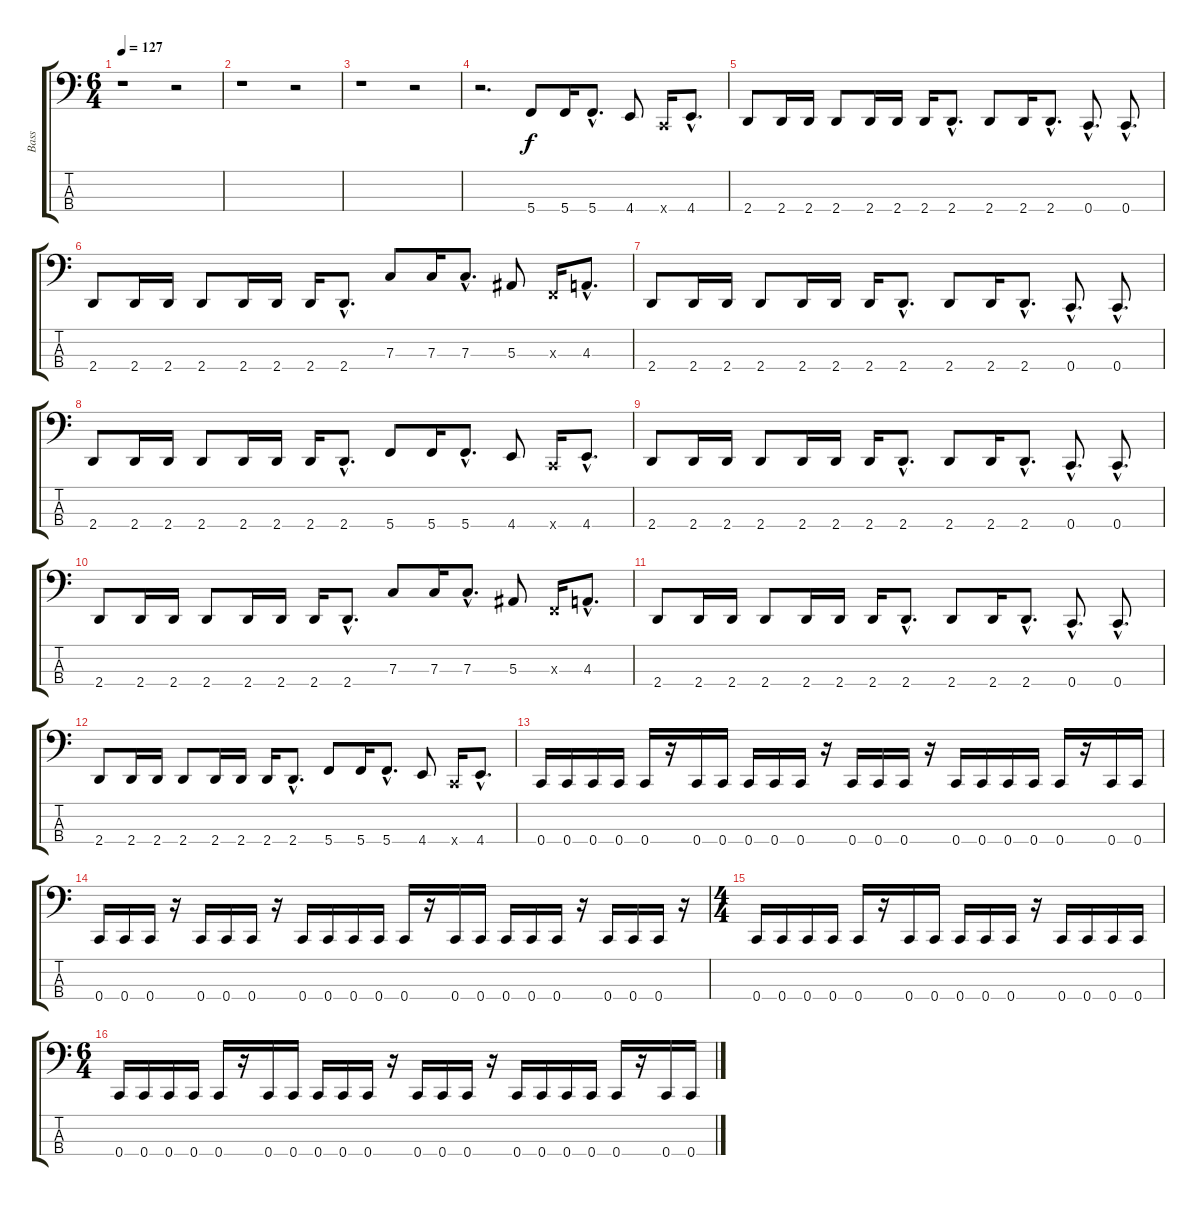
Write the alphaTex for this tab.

\track ("Bass" "Bass") {instrument electricbassfinger}
\staff {score tabs}
\tuning (Eb2 Bb1 F1 C1) {hide}
\ts (6 4)
\tempo 127
\clef f4
\ks c
r.1{dy f instrument electricbassfinger} r.2 |
r.1 r.2 |
r.1 r.2 |
r.2{d} 5.4.8 5.4.16 5.4{hac}.8{d} 4.4.8 0.4{x}.16 4.4{hac}.8{d} |
\section ("" "")
2.4.8 2.4.16 2.4.16 2.4.8 2.4.16 2.4.16 2.4.16 2.4{hac}.8{d} 2.4.8 2.4.16 2.4{hac}.8{d} 0.4{hac}.8{d} 0.4{hac}.8{d} |
2.4.8 2.4.16 2.4.16 2.4.8 2.4.16 2.4.16 2.4.16 2.4{hac}.8{d} 7.3.8 7.3.16 7.3{hac}.8{d} 5.3.8 0.3{x}.16 4.3{hac}.8{d} |
2.4.8 2.4.16 2.4.16 2.4.8 2.4.16 2.4.16 2.4.16 2.4{hac}.8{d} 2.4.8 2.4.16 2.4{hac}.8{d} 0.4{hac}.8{d} 0.4{hac}.8{d} |
2.4.8 2.4.16 2.4.16 2.4.8 2.4.16 2.4.16 2.4.16 2.4{hac}.8{d} 5.4.8 5.4.16 5.4{hac}.8{d} 4.4.8 0.4{x}.16 4.4{hac}.8{d} |
2.4.8 2.4.16 2.4.16 2.4.8 2.4.16 2.4.16 2.4.16 2.4{hac}.8{d} 2.4.8 2.4.16 2.4{hac}.8{d} 0.4{hac}.8{d} 0.4{hac}.8{d} |
2.4.8 2.4.16 2.4.16 2.4.8 2.4.16 2.4.16 2.4.16 2.4{hac}.8{d} 7.3.8 7.3.16 7.3{hac}.8{d} 5.3.8 0.3{x}.16 4.3{hac}.8{d} |
2.4.8 2.4.16 2.4.16 2.4.8 2.4.16 2.4.16 2.4.16 2.4{hac}.8{d} 2.4.8 2.4.16 2.4{hac}.8{d} 0.4{hac}.8{d} 0.4{hac}.8{d} |
2.4.8 2.4.16 2.4.16 2.4.8 2.4.16 2.4.16 2.4.16 2.4{hac}.8{d} 5.4.8 5.4.16 5.4{hac}.8{d} 4.4.8 0.4{x}.16 4.4{hac}.8{d} |
\section ("" "")
0.4.16 0.4.16 0.4.16 0.4.16 0.4.16 r.16 0.4.16 0.4.16 0.4.16 0.4.16 0.4.16 r.16 0.4.16 0.4.16 0.4.16 r.16 0.4.16 0.4.16 0.4.16 0.4.16 0.4.16 r.16 0.4.16 0.4.16 |
0.4.16 0.4.16 0.4.16 r.16 0.4.16 0.4.16 0.4.16 r.16 0.4.16 0.4.16 0.4.16 0.4.16 0.4.16 r.16 0.4.16 0.4.16 0.4.16 0.4.16 0.4.16 r.16 0.4.16 0.4.16 0.4.16 r.16 |
\ts (4 4)
0.4.16 0.4.16 0.4.16 0.4.16 0.4.16 r.16 0.4.16 0.4.16 0.4.16 0.4.16 0.4.16 r.16 0.4.16 0.4.16 0.4.16 0.4.16 |
\ts (6 4)
0.4.16 0.4.16 0.4.16 0.4.16 0.4.16 r.16 0.4.16 0.4.16 0.4.16 0.4.16 0.4.16 r.16 0.4.16 0.4.16 0.4.16 r.16 0.4.16 0.4.16 0.4.16 0.4.16 0.4.16 r.16 0.4.16 0.4.16
